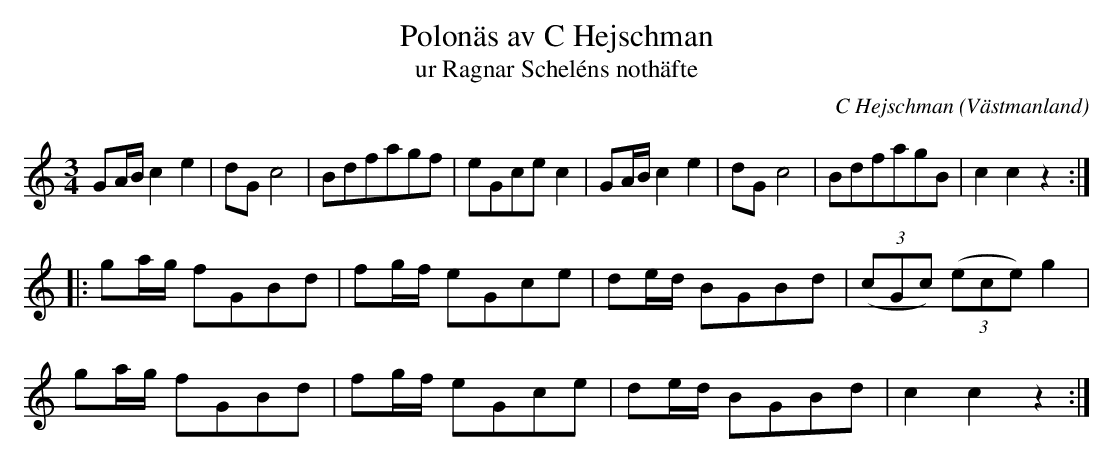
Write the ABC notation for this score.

X:1
T:Polonäs av C Hejschman
T:ur Ragnar Scheléns nothäfte
O:Västmanland
C:C Hejschman
L:1/8
M:3/4
K:C
GA/B/ c2 e2 | dG c4 | Bdfagf | eGce c2 | GA/B/ c2 e2 | dG c4 | BdfagB | c2 c2 z2 ::
ga/g/ fGBd | fg/f/ eGce | de/d/ BGBd | ((3cGc) ((3ece) g2 |
ga/g/ fGBd | fg/f/ eGce | de/d/ BGBd | c2 c2 z2 :|
